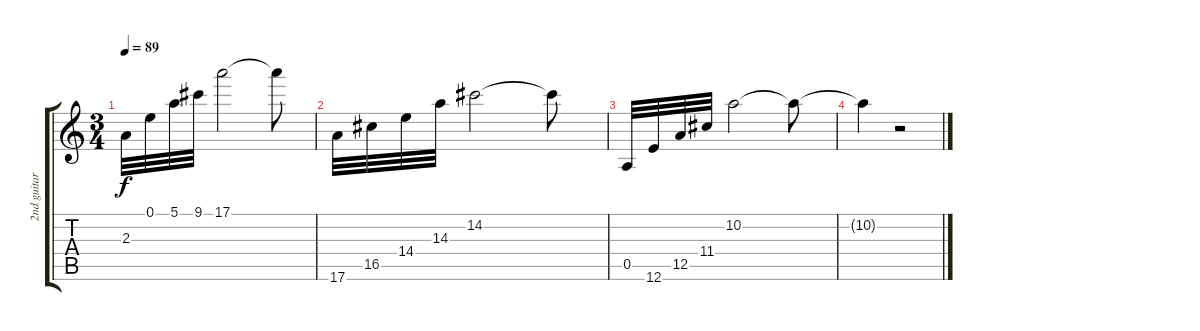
\track ("2nd guitar" "2nd guitar") {instrument acousticguitarnylon}
\staff {score tabs}
\tuning (E4 B3 G3 D3 A2 E2) {hide}
\ts (3 4)
\tempo 89
\clef g2
\ks c
2.3.32{dy f} 0.1.32 5.1.32 9.1.32 17.1.2 17.1{t}.8 |
17.6.32 16.5.32 14.4.32 14.3.32 14.2.2 14.2{t}.8 |
0.5.32 12.6.32 12.5.32 11.4.32 10.2.2 10.2{t}.8 |
10.2{t}.4 r.2
